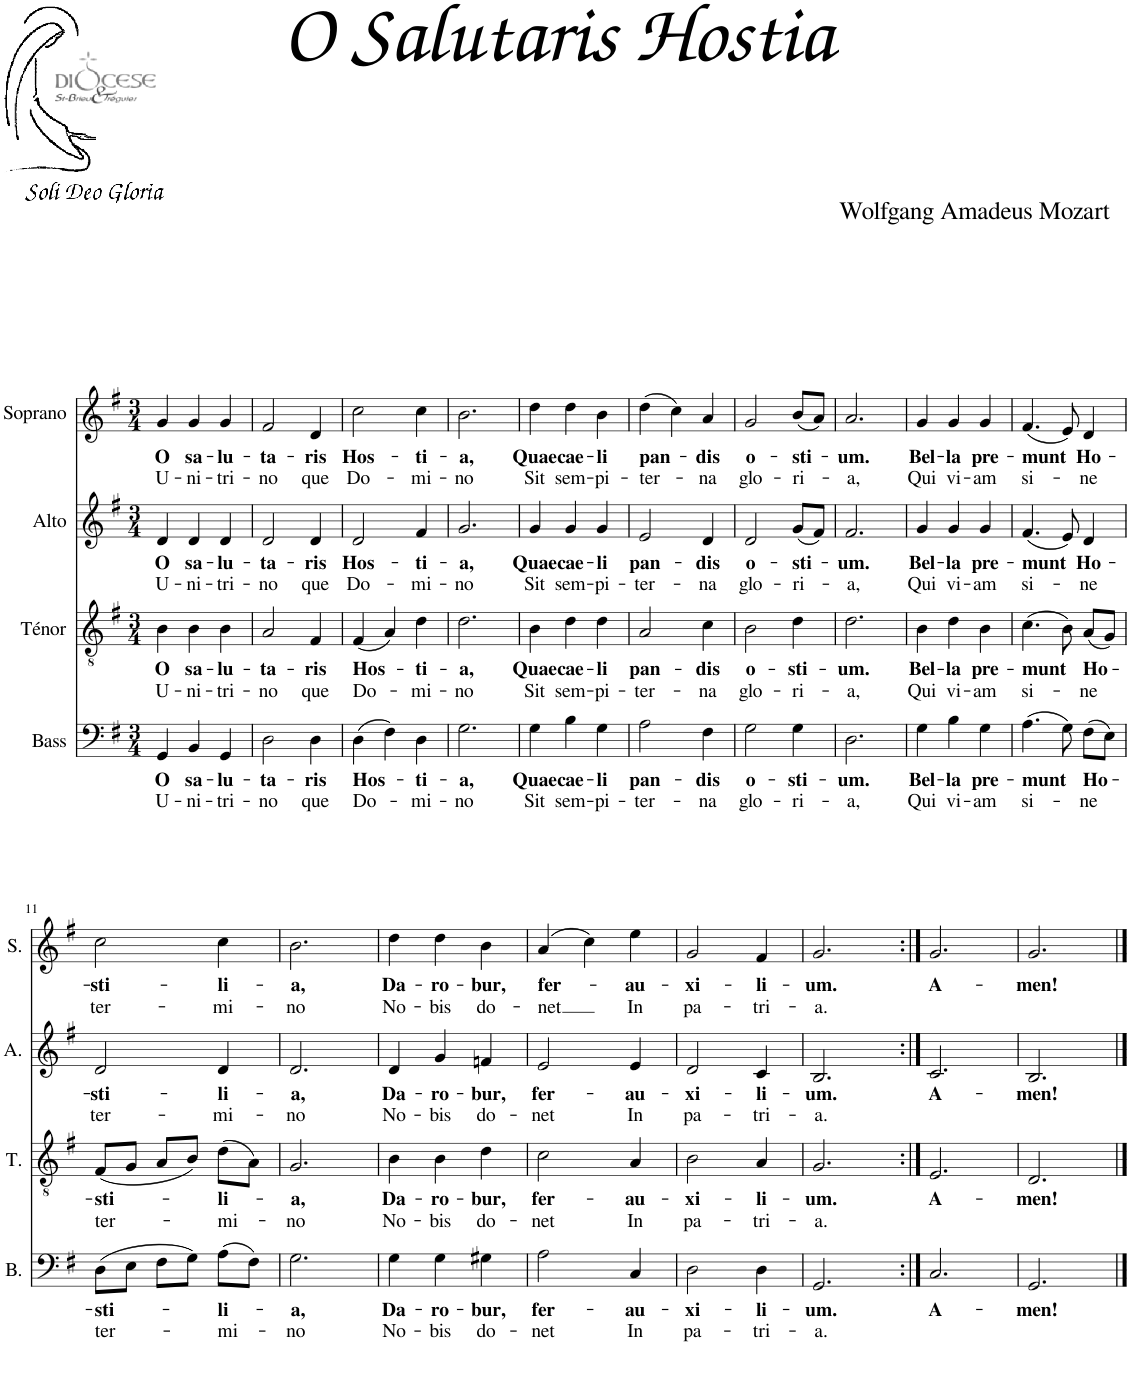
**kern	**text	**text	**kern	**text	**text	**kern	**text	**text	**kern	**text	**text
*part4	*part4	*part4	*part3	*part3	*part3	*part2	*part2	*part2	*part1	*part1	*part1
*staff4	*staff4	*staff4	*staff3	*staff3	*staff3	*staff2	*staff2	*staff2	*staff1	*staff1	*staff1
*I"Bass	*	*	*I"Ténor	*	*	*I"Alto	*	*	*I"Soprano	*	*
*I'B.	*	*	*I'T.	*	*	*I'A.	*	*	*I'S.	*	*
*clefF4	*	*	*clefGv2	*	*	*clefG2	*	*	*clefG2	*	*
*k[f#]	*	*	*k[f#]	*	*	*k[f#]	*	*	*k[f#]	*	*
*M3/4	*	*	*M3/4	*	*	*M3/4	*	*	*M3/4	*	*
=1	=1	=1	=1	=1	=1	=1	=1	=1	=1	=1	=1
!	!LO:LY:b	!LO:LY:b	!	!LO:LY:b	!LO:LY:b	!	!LO:LY:b	!LO:LY:b	!	!LO:LY:b	!LO:LY:b
4GG/	O	U-	4B\	O	U-	4d/	O	U-	4g/	O	U-
!	!LO:LY:b	!LO:LY:b	!	!LO:LY:b	!LO:LY:b	!	!LO:LY:b	!LO:LY:b	!	!LO:LY:b	!LO:LY:b
4BB/	sa-	-ni-	4B\	sa-	-ni-	4d/	sa-	-ni-	4g/	sa-	-ni-
!	!LO:LY:b	!LO:LY:b	!	!LO:LY:b	!LO:LY:b	!	!LO:LY:b	!LO:LY:b	!	!LO:LY:b	!LO:LY:b
4GG/	-lu-	-tri-	4B\	-lu-	-tri-	4d/	-lu-	-tri-	4g/	-lu-	-tri-
=2	=2	=2	=2	=2	=2	=2	=2	=2	=2	=2	=2
!	!LO:LY:b	!LO:LY:b	!	!LO:LY:b	!LO:LY:b	!	!LO:LY:b	!LO:LY:b	!	!LO:LY:b	!LO:LY:b
2D\	-ta-	-no	2A/	-ta-	-no	2d/	-ta-	-no	2f#/	-ta-	-no
!	!LO:LY:b	!LO:LY:b	!	!LO:LY:b	!LO:LY:b	!	!LO:LY:b	!LO:LY:b	!	!LO:LY:b	!LO:LY:b
4D\	-ris	que	4F#/	-ris	que	4d/	-ris	que	4d/	-ris	que
=3	=3	=3	=3	=3	=3	=3	=3	=3	=3	=3	=3
!	!LO:LY:b	!LO:LY:b	!	!LO:LY:b	!LO:LY:b	!	!LO:LY:b	!LO:LY:b	!	!LO:LY:b	!LO:LY:b
(4D\	Hos-	Do-	(4F#/	Hos-	Do-	2d/	Hos-	Do-	2cc\	Hos-	Do-
4F#\)	.	.	4A/)	.	.	.	.	.	.	.	.
!	!LO:LY:b	!LO:LY:b	!	!LO:LY:b	!LO:LY:b	!	!LO:LY:b	!LO:LY:b	!	!LO:LY:b	!LO:LY:b
4D\	-ti-	-mi-	4d\	-ti-	-mi-	4f#/	-ti-	-mi-	4cc\	-ti-	-mi-
=4	=4	=4	=4	=4	=4	=4	=4	=4	=4	=4	=4
!	!LO:LY:b	!LO:LY:b	!	!LO:LY:b	!LO:LY:b	!	!LO:LY:b	!LO:LY:b	!	!LO:LY:b	!LO:LY:b
2.G\	-a,	-no	2.d\	-a,	-no	2.g/	-a,	-no	2.b\	-a,	-no
=5	=5	=5	=5	=5	=5	=5	=5	=5	=5	=5	=5
!	!LO:LY:b	!LO:LY:b	!	!LO:LY:b	!LO:LY:b	!	!LO:LY:b	!LO:LY:b	!	!LO:LY:b	!LO:LY:b
4G\	Quae	Sit	4B\	Quae	Sit	4g/	Quae	Sit	4dd\	Quae	Sit
!	!LO:LY:b	!LO:LY:b	!	!LO:LY:b	!LO:LY:b	!	!LO:LY:b	!LO:LY:b	!	!LO:LY:b	!LO:LY:b
4B\	cae-	sem-	4d\	cae-	sem-	4g/	cae-	sem-	4dd\	cae-	sem-
!	!LO:LY:b	!LO:LY:b	!	!LO:LY:b	!LO:LY:b	!	!LO:LY:b	!LO:LY:b	!	!LO:LY:b	!LO:LY:b
4G\	-li	-pi-	4d\	-li	-pi-	4g/	-li	-pi-	4b\	-li	-pi-
=6	=6	=6	=6	=6	=6	=6	=6	=6	=6	=6	=6
!	!LO:LY:b	!LO:LY:b	!	!LO:LY:b	!LO:LY:b	!	!LO:LY:b	!LO:LY:b	!	!LO:LY:b	!LO:LY:b
2A\	pan-	-ter-	2A/	pan-	-ter-	2e/	pan-	-ter-	(4dd\	pan-	-ter-
.	.	.	.	.	.	.	.	.	4cc\)	.	.
!	!LO:LY:b	!LO:LY:b	!	!LO:LY:b	!LO:LY:b	!	!LO:LY:b	!LO:LY:b	!	!LO:LY:b	!LO:LY:b
4F#\	-dis	-na	4c\	-dis	-na	4d/	-dis	-na	4a/	-dis	-na
=7	=7	=7	=7	=7	=7	=7	=7	=7	=7	=7	=7
!	!LO:LY:b	!LO:LY:b	!	!LO:LY:b	!LO:LY:b	!	!LO:LY:b	!LO:LY:b	!	!LO:LY:b	!LO:LY:b
2G\	o-	glo-	2B\	o-	glo-	2d/	o-	glo-	2g/	o-	glo-
!	!LO:LY:b	!LO:LY:b	!	!LO:LY:b	!LO:LY:b	!	!LO:LY:b	!LO:LY:b	!	!LO:LY:b	!LO:LY:b
4G\	-sti-	-ri-	4d\	-sti-	-ri-	(8g/L	-sti-	-ri-	(8b/L	-sti-	-ri-
.	.	.	.	.	.	8f#/J)	.	.	8a/J)	.	.
=8	=8	=8	=8	=8	=8	=8	=8	=8	=8	=8	=8
!	!LO:LY:b	!LO:LY:b	!	!LO:LY:b	!LO:LY:b	!	!LO:LY:b	!LO:LY:b	!	!LO:LY:b	!LO:LY:b
2.D\	-um.	-a,	2.d\	-um.	-a,	2.f#/	-um.	-a,	2.a/	-um.	-a,
=9	=9	=9	=9	=9	=9	=9	=9	=9	=9	=9	=9
!	!LO:LY:b	!LO:LY:b	!	!LO:LY:b	!LO:LY:b	!	!LO:LY:b	!LO:LY:b	!	!LO:LY:b	!LO:LY:b
4G\	Bel-	Qui	4B\	Bel-	Qui	4g/	Bel-	Qui	4g/	Bel-	Qui
!	!LO:LY:b	!LO:LY:b	!	!LO:LY:b	!LO:LY:b	!	!LO:LY:b	!LO:LY:b	!	!LO:LY:b	!LO:LY:b
4B\	-la	vi-	4d\	-la	vi-	4g/	-la	vi-	4g/	-la	vi-
!	!LO:LY:b	!LO:LY:b	!	!LO:LY:b	!LO:LY:b	!	!LO:LY:b	!LO:LY:b	!	!LO:LY:b	!LO:LY:b
4G\	pre-	-am	4B\	pre-	-am	4g/	pre-	-am	4g/	pre-	-am
=10	=10	=10	=10	=10	=10	=10	=10	=10	=10	=10	=10
!	!LO:LY:b	!LO:LY:b	!	!LO:LY:b	!LO:LY:b	!	!LO:LY:b	!LO:LY:b	!	!LO:LY:b	!LO:LY:b
(4.A\	-munt	si-	(4.c\	-munt	si-	(4.f#/	-munt	si-	(4.f#/	-munt	si-
8G\)	.	.	8B\)	.	.	8e/)	.	.	8e/)	.	.
!	!LO:LY:b	!LO:LY:b	!	!LO:LY:b	!LO:LY:b	!	!LO:LY:b	!LO:LY:b	!	!LO:LY:b	!LO:LY:b
(8F#\L	Ho-	-ne	(8A/L	Ho-	-ne	4d/	Ho-	-ne	4d/	Ho-	-ne
8E\J)	.	.	8G/J)	.	.	.	.	.	.	.	.
!!LO:LB:g=z
=11	=11	=11	=11	=11	=11	=11	=11	=11	=11	=11	=11
!	!LO:LY:b	!LO:LY:b	!	!LO:LY:b	!LO:LY:b	!	!LO:LY:b	!LO:LY:b	!	!LO:LY:b	!LO:LY:b
(8D\L	-sti-	ter-	(8F#/L	-sti-	ter-	2d/	-sti-	ter-	2cc\	-sti-	ter-
8E\J	.	.	8G/J	.	.	.	.	.	.	.	.
8F#\L	.	.	8A/L	.	.	.	.	.	.	.	.
8G\J)	.	.	8B/J)	.	.	.	.	.	.	.	.
!	!LO:LY:b	!LO:LY:b	!	!LO:LY:b	!LO:LY:b	!	!LO:LY:b	!LO:LY:b	!	!LO:LY:b	!LO:LY:b
(8A\L	-li-	-mi-	(8d\L	-li-	-mi-	4d/	-li-	-mi-	4cc\	-li-	-mi-
8F#\J)	.	.	8A\J)	.	.	.	.	.	.	.	.
=12	=12	=12	=12	=12	=12	=12	=12	=12	=12	=12	=12
!	!LO:LY:b	!LO:LY:b	!	!LO:LY:b	!LO:LY:b	!	!LO:LY:b	!LO:LY:b	!	!LO:LY:b	!LO:LY:b
2.G\	-a,	-no	2.G/	-a,	-no	2.d/	-a,	-no	2.b\	-a,	-no
=13	=13	=13	=13	=13	=13	=13	=13	=13	=13	=13	=13
!	!LO:LY:b	!LO:LY:b	!	!LO:LY:b	!LO:LY:b	!	!LO:LY:b	!LO:LY:b	!	!LO:LY:b	!LO:LY:b
4G\	Da-	No-	4B\	Da-	No-	4d/	Da-	No-	4dd\	Da-	No-
!	!LO:LY:b	!LO:LY:b	!	!LO:LY:b	!LO:LY:b	!	!LO:LY:b	!LO:LY:b	!	!LO:LY:b	!LO:LY:b
4G\	-ro-	-bis	4B\	-ro-	-bis	4g/	-ro-	-bis	4dd\	-ro-	-bis
!	!LO:LY:b	!LO:LY:b	!	!LO:LY:b	!LO:LY:b	!	!LO:LY:b	!LO:LY:b	!	!LO:LY:b	!LO:LY:b
4G#X\	-bur,	do-	4d\	-bur,	do-	4fn/	-bur,	do-	4b\	-bur,	do-
=14	=14	=14	=14	=14	=14	=14	=14	=14	=14	=14	=14
!	!LO:LY:b	!LO:LY:b	!	!LO:LY:b	!LO:LY:b	!	!LO:LY:b	!LO:LY:b	!	!LO:LY:b	!LO:LY:b
2A\	fer-	-net	2c\	fer-	-net	2e/	fer-	-net	(4a/	fer-	-net
.	.	.	.	.	.	.	.	.	4cc\)	.	.
!	!LO:LY:b	!LO:LY:b	!	!LO:LY:b	!LO:LY:b	!	!LO:LY:b	!LO:LY:b	!	!LO:LY:b	!LO:LY:b
4C/	-au-	In	4A/	-au-	In	4e/	-au-	In	4ee\	-au-	In
=15	=15	=15	=15	=15	=15	=15	=15	=15	=15	=15	=15
!	!LO:LY:b	!LO:LY:b	!	!LO:LY:b	!LO:LY:b	!	!LO:LY:b	!LO:LY:b	!	!LO:LY:b	!LO:LY:b
2D\	-xi-	pa-	2B\	-xi-	pa-	2d/	-xi-	pa-	2g/	-xi-	pa-
!	!LO:LY:b	!LO:LY:b	!	!LO:LY:b	!LO:LY:b	!	!LO:LY:b	!LO:LY:b	!	!LO:LY:b	!LO:LY:b
4D\	-li-	-tri-	4A/	-li-	-tri-	4c/	-li-	-tri-	4f#/	-li-	-tri-
=16	=16	=16	=16	=16	=16	=16	=16	=16	=16	=16	=16
!	!LO:LY:b	!LO:LY:b	!	!LO:LY:b	!LO:LY:b	!	!LO:LY:b	!LO:LY:b	!	!LO:LY:b	!LO:LY:b
2.GG/	-um.	-a.	2.G/	-um.	-a.	2.B/	-um.	-a.	2.g/	-um.	-a.
=17:|!	=17:|!	=17:|!	=17:|!	=17:|!	=17:|!	=17:|!	=17:|!	=17:|!	=17:|!	=17:|!	=17:|!
!	!LO:LY:b	!	!	!LO:LY:b	!	!	!LO:LY:b	!	!	!LO:LY:b	!
2.C/	A-	.	2.E/	A-	.	2.c/	A-	.	2.g/	A-	.
=18	=18	=18	=18	=18	=18	=18	=18	=18	=18	=18	=18
!	!LO:LY:b	!	!	!LO:LY:b	!	!	!LO:LY:b	!	!	!LO:LY:b	!
2.GG/	-men!	.	2.D/	-men!	.	2.B/	-men!	.	2.g/	-men!	.
==	==	==	==	==	==	==	==	==	==	==	==
*-	*-	*-	*-	*-	*-	*-	*-	*-	*-	*-	*-
